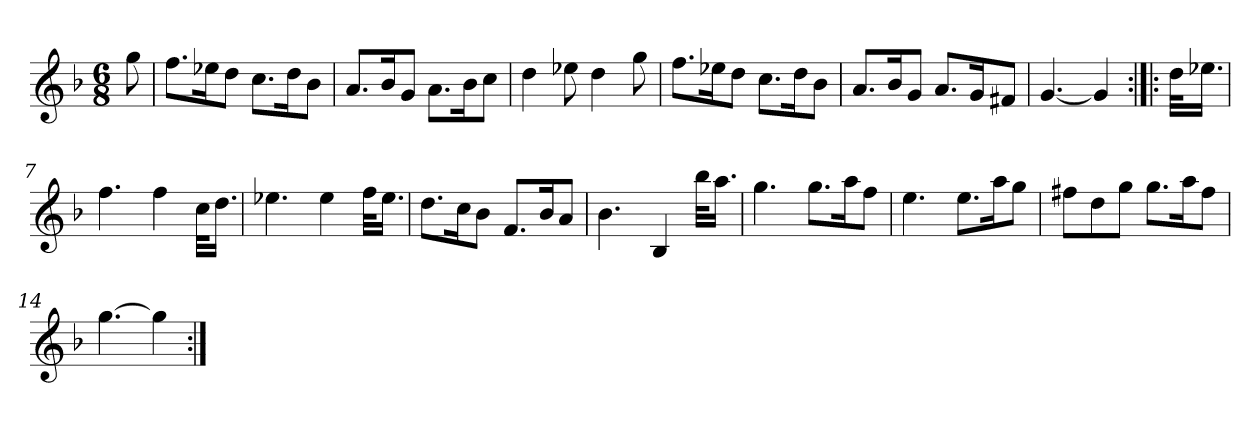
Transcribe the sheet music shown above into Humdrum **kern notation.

**kern
*part1
*staff1
*clefG2
*k[b-]
*G:dor
*M6/8
*MM120
=
8gg
=1
8.ff\L
16ee-X\K
8dd\J
8.cc\L
16dd\K
8b-\J
=2
8.a/L
16b-/K
8g/J
8.a\L
16b-\K
8cc\J
=3
4dd
8ee-X
4dd
8gg
=4
8.ff\L
16ee-X\K
8dd\J
8.cc\L
16dd\K
8b-\J
=5
8.a/L
16b-/K
8g/J
8.a/L
16g/K
8f#X/J
=6
[4.g
4g]
=:|!|:
32dd\KLL
16.ee-X\JJ
=7
4.ff
4ff
32cc\KLL
16.dd\JJ
=8
4.ee-X
4ee-
32ff\KLL
16.ee-\JJ
=9
8.dd\L
16cc\K
8b-\J
8.f/L
16b-/K
8a/J
=10
4.b-
4B-
32bb-\KLL
16.aa\JJ
=11
4.gg
8.gg\L
16aa\K
8ff\J
=12
4.ee
8.ee\L
16aa\K
8gg\J
=13
8ff#X\L
8dd\
8gg\J
8.gg\L
16aa\K
8ff#\J
=14
[4.gg
4gg]
=:|!
*-
